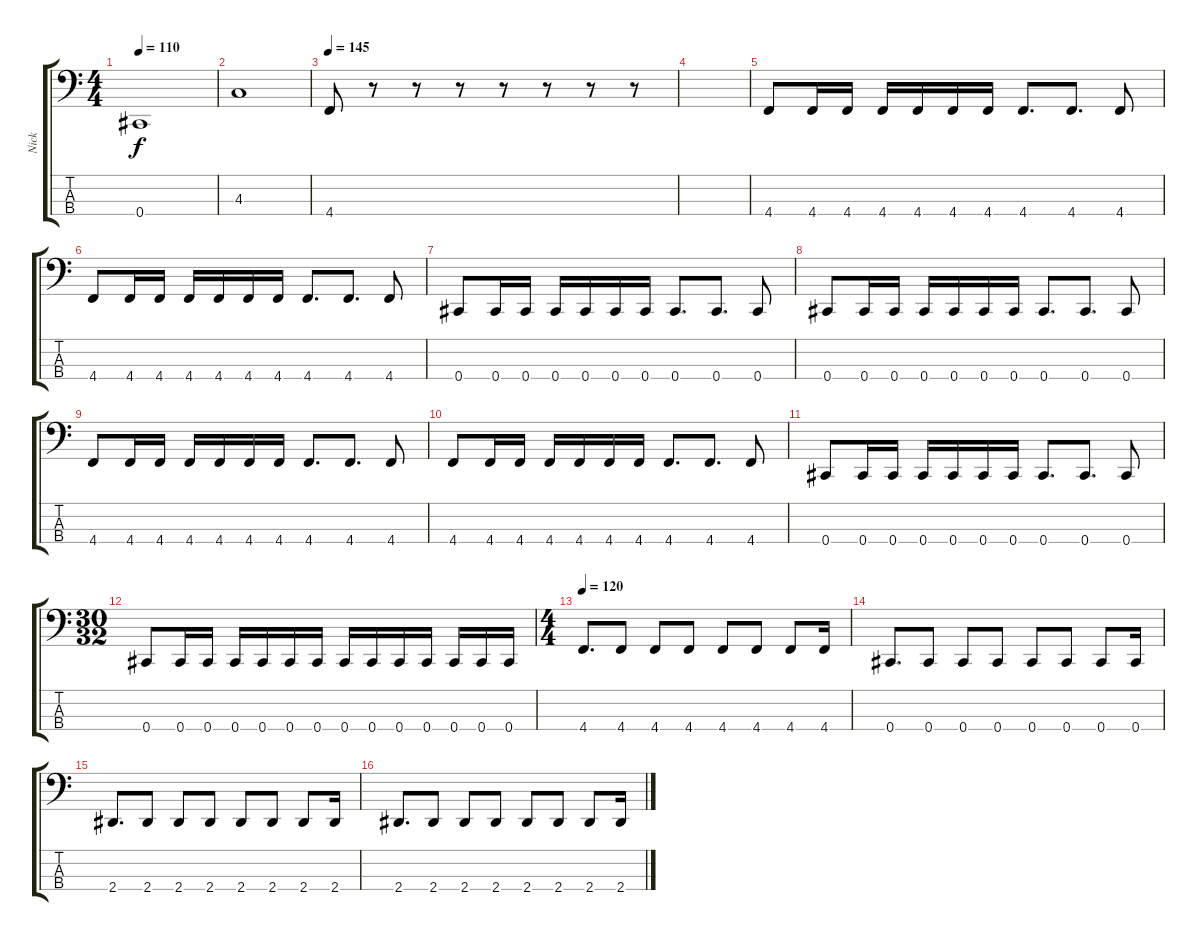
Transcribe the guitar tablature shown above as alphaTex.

\track ("Nick" "Nick") {instrument electricbasspick}
\staff {score tabs}
\tuning (Gb2 Db2 Ab1 Db1) {hide}
\ts (4 4)
\tempo 110
\clef f4
\ks c
0.4.1{dy f} |
4.3.1 |
\tempo 145
4.4.8 r.8 r.8 r.8 r.8 r.8 r.8 r.8 |
|
4.4.8 4.4.16 4.4.16 4.4.16 4.4.16 4.4.16 4.4.16 4.4.8{d} 4.4.8{d} 4.4.8 |
4.4.8 4.4.16 4.4.16 4.4.16 4.4.16 4.4.16 4.4.16 4.4.8{d} 4.4.8{d} 4.4.8 |
0.4.8 0.4.16 0.4.16 0.4.16 0.4.16 0.4.16 0.4.16 0.4.8{d} 0.4.8{d} 0.4.8 |
0.4.8 0.4.16 0.4.16 0.4.16 0.4.16 0.4.16 0.4.16 0.4.8{d} 0.4.8{d} 0.4.8 |
4.4.8 4.4.16 4.4.16 4.4.16 4.4.16 4.4.16 4.4.16 4.4.8{d} 4.4.8{d} 4.4.8 |
4.4.8 4.4.16 4.4.16 4.4.16 4.4.16 4.4.16 4.4.16 4.4.8{d} 4.4.8{d} 4.4.8 |
0.4.8 0.4.16 0.4.16 0.4.16 0.4.16 0.4.16 0.4.16 0.4.8{d} 0.4.8{d} 0.4.8 |
\ts (30 32)
0.4.8 0.4.16 0.4.16 0.4.16 0.4.16 0.4.16 0.4.16 0.4.16 0.4.16 0.4.16 0.4.16 0.4.16 0.4.16 0.4.16 |
\ts (4 4)
\tempo 120
4.4.8{d} 4.4.8 4.4.8 4.4.8 4.4.8 4.4.8 4.4.8 4.4.16 |
0.4.8{d} 0.4.8 0.4.8 0.4.8 0.4.8 0.4.8 0.4.8 0.4.16 |
2.4.8{d} 2.4.8 2.4.8 2.4.8 2.4.8 2.4.8 2.4.8 2.4.16 |
2.4.8{d} 2.4.8 2.4.8 2.4.8 2.4.8 2.4.8 2.4.8 2.4.16
